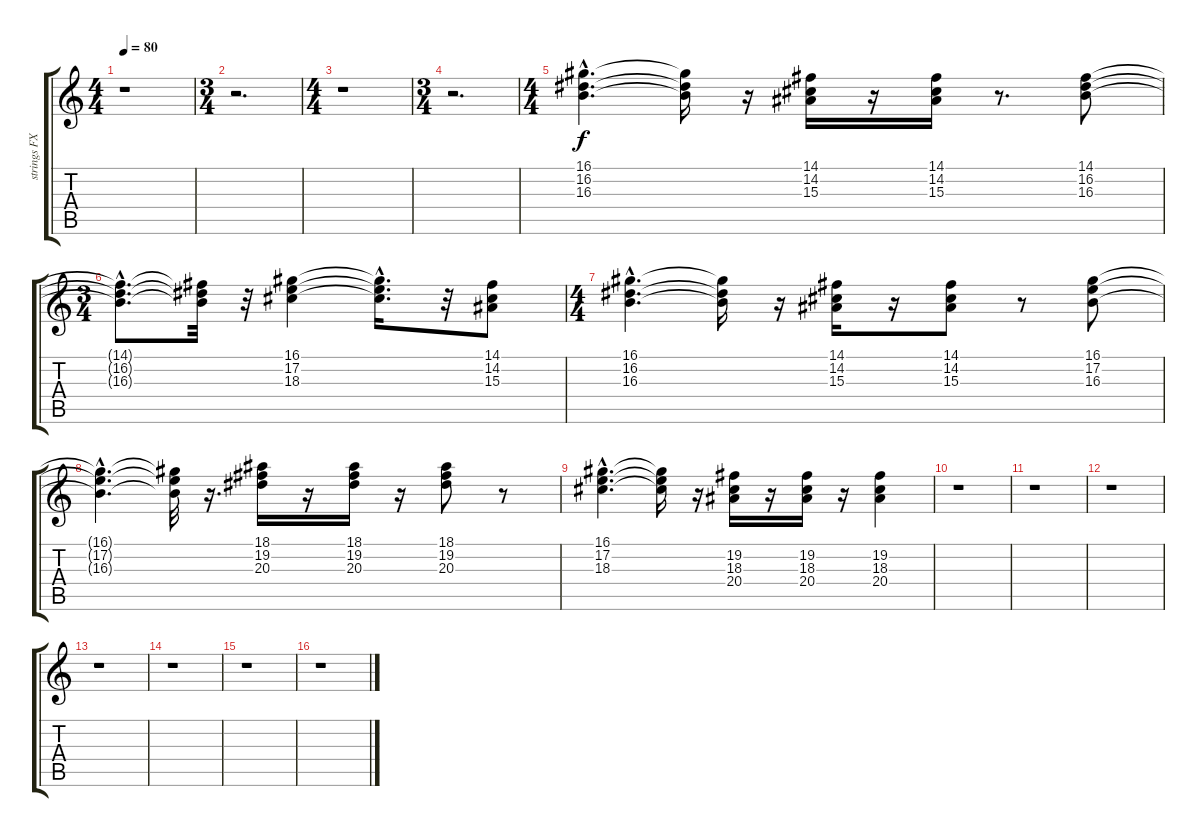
\track ("strings FX" "strings FX") {instrument stringensemble1}
\staff {score tabs}
\tuning (E4 B3 G3 D3 A2 E2) {hide}
\ts (4 4)
\tempo 80
\clef g2
\ks c
r.1{dy f} |
\ts (3 4)
r.2{d} |
\ts (4 4)
r.1 |
\ts (3 4)
r.2{d} |
\ts (4 4)
(16.1{hac} 16.2{hac} 16.3{hac}).4{d volume 13 instrument stringensemble1} (16.1{t} 16.2{t} 16.3{t}).16 r.16 (14.1 14.2 15.3).16 r.16 (14.1 14.2 15.3).16 r.8{d} (14.1 16.2 16.3).8 |
\ts (3 4)
(14.1{hac t} 16.2{hac t} 16.3{hac t}).8{d} (14.1{t} 16.2{t} 16.3{t}).32 r.32 (16.1 17.2 18.3).4 (16.1{hac t} 17.2{hac t} 18.3{hac t}).16{d} r.32 (14.1 14.2 15.3).8 |
\ts (4 4)
(16.1{hac} 16.2{hac} 16.3{hac}).4{d} (16.1{t} 16.2{t} 16.3{t}).16 r.16 (14.1 14.2 15.3).16 r.16 (14.1 14.2 15.3).8 r.8 (16.1 17.2 16.3).8 |
(16.1{hac t} 17.2{hac t} 16.3{hac t}).4{d} (16.1{t} 17.2{t} 16.3{t}).32 r.16{d} (18.1 19.2 20.3).16 r.16 (18.1 19.2 20.3).16 r.16 (18.1 19.2 20.3).8 r.8 |
(16.1{hac} 17.2{hac} 18.3{hac}).4{d} (16.1{t} 17.2{t} 18.3{t}).16 r.16 (19.2 18.3 20.4).16 r.16 (19.2 18.3 20.4).16 r.16 (19.2 18.3 20.4).4 |
r.1 |
r.1 |
r.1 |
r.1 |
r.1 |
r.1 |
r.1
